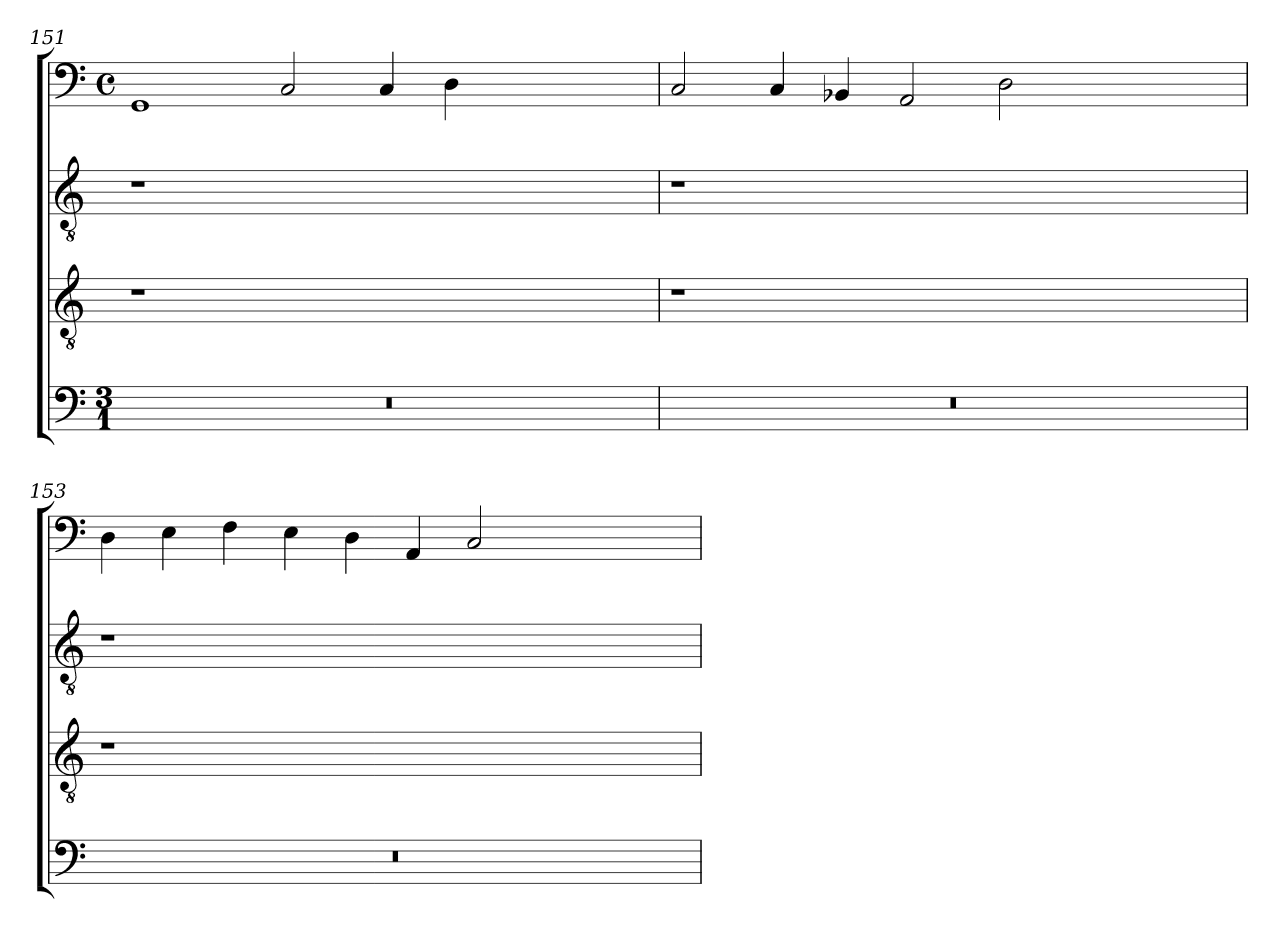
**kern	**kern	**kern	**kern
*part4	*part3	*part2	*part1
*staff4	*staff3	*staff2	*staff1
*clefF4	*clefGv2	*clefGv2	*clefF4
*k[]	*k[]	*k[]	*k[]
*C:	*C:	*C:	*C:
*M3/1	*	*	*M4/4
*	*	*	*met(c)
=151	=151	=151	=151
0.r	1r	1r	1GG
.	0ryy	0ryy	2C/
.	.	.	4C/
.	.	.	4D\
.	.	.	1ryy
=152	=152	=152	=152
0.r	1r	1r	2C/
.	.	.	4C/
.	.	.	4BB-X/
.	0ryy	0ryy	2AA/
.	.	.	2D\
.	.	.	1ryy
=153	=153	=153	=153
0.r	1r	1r	4D\
.	.	.	4E\
.	.	.	4F\
.	.	.	4E\
.	0ryy	0ryy	4D\
.	.	.	4AA</
.	.	.	2C/
.	.	.	1ryy
=	=	=	=
*-	*-	*-	*-
